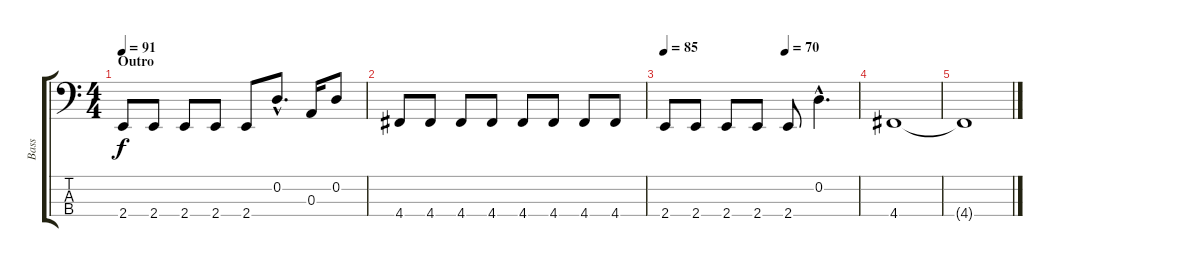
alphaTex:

\track ("Bass" "Bass") {instrument electricbasspick}
\staff {score tabs}
\tuning (G2 D2 A1 D1) {hide}
\ts (4 4)
\section ("" "Outro")
\tempo 91
\clef f4
\ks c
2.4.8{dy f} 2.4.8 2.4.8 2.4.8 2.4.8 0.2{hac}.8{d} 0.3.16 0.2.8 |
4.4.8 4.4.8 4.4.8 4.4.8 4.4.8 4.4.8 4.4.8 4.4.8 |
\tempo 85
\tempo (70 0.625)
2.4.8 2.4.8 2.4.8 2.4.8 2.4.8 0.2{hac}.4{d} |
4.4.1 |
4.4{t}.1
